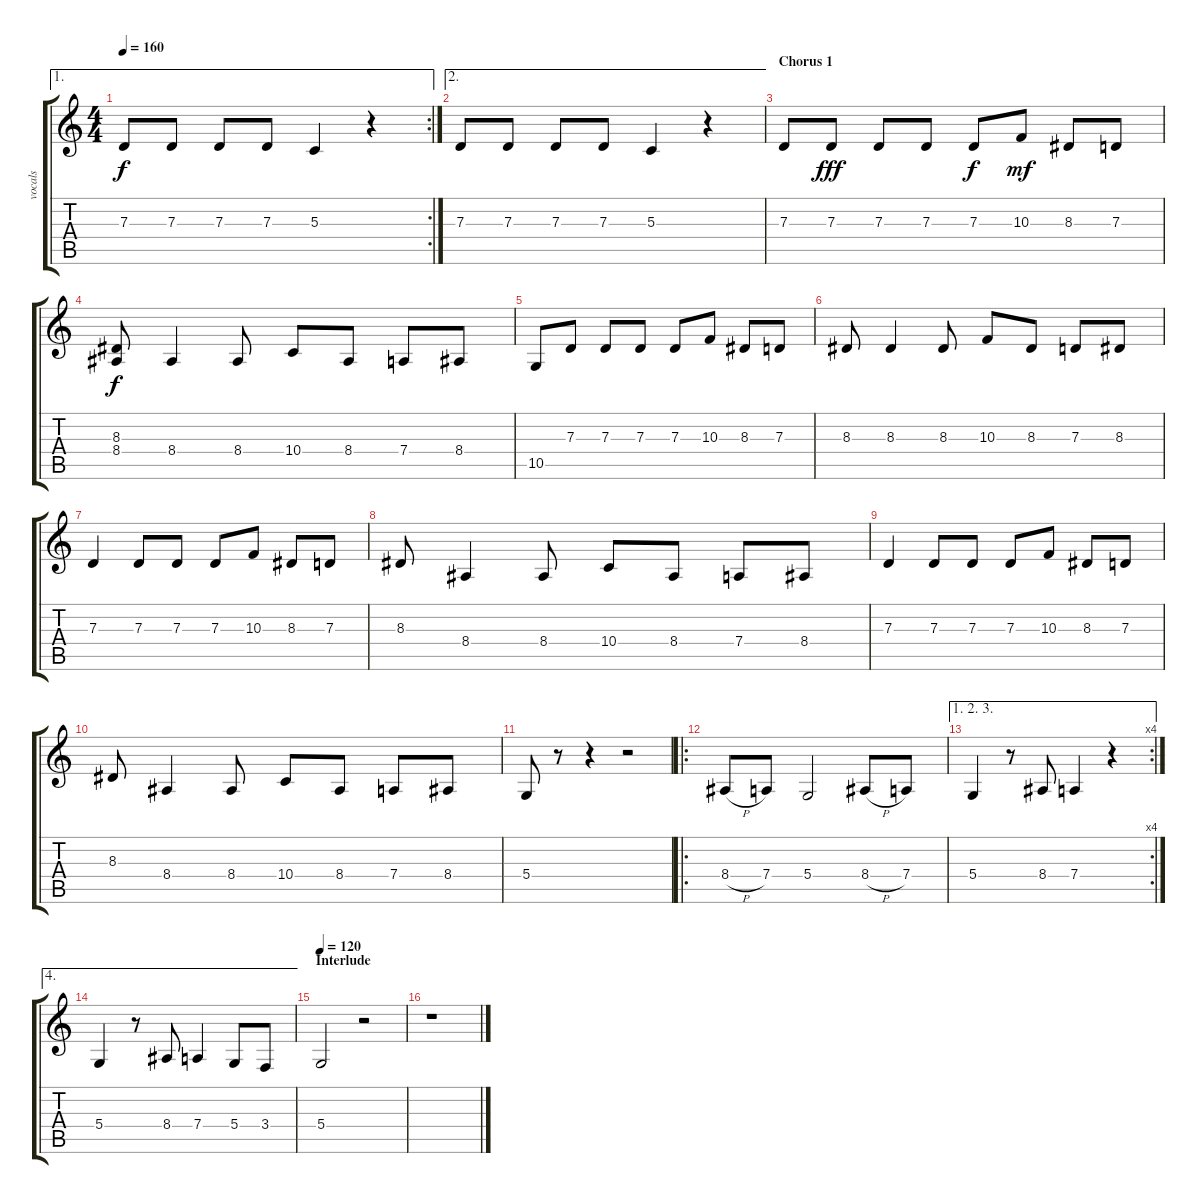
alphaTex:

\track ("vocals" "vocals") {instrument voiceoohs}
\staff {score tabs}
\tuning (E4 B3 G3 D3 A2 E2) {hide}
\ae 1
\rc 2
\ts (4 4)
\tempo 160
\clef g2
\ks c
7.3.8{dy f} 7.3.8 7.3.8 7.3.8 5.3.4 r.4 |
\ae 2
7.3.8 7.3.8 7.3.8 7.3.8 5.3.4 r.4 |
\section ("" "Chorus 1")
7.3.8 7.3.8{dy fff} 7.3.8 7.3.8 7.3.8{dy f} 10.3.8{dy mf} 8.3.8 7.3.8 |
(8.3 8.4).8{dy f} 8.4.4 8.4.8 10.4.8 8.4.8 7.4.8 8.4.8 |
10.5.8 7.3.8 7.3.8 7.3.8 7.3.8 10.3.8 8.3.8 7.3.8 |
8.3.8 8.3.4 8.3.8 10.3.8 8.3.8 7.3.8 8.3.8 |
7.3.4 7.3.8 7.3.8 7.3.8 10.3.8 8.3.8 7.3.8 |
8.3.8 8.4.4 8.4.8 10.4.8 8.4.8 7.4.8 8.4.8 |
7.3.4 7.3.8 7.3.8 7.3.8 10.3.8 8.3.8 7.3.8 |
8.3.8 8.4.4 8.4.8 10.4.8 8.4.8 7.4.8 8.4.8 |
5.4.8 r.8 r.4 r.2 |
\ro
8.4{h}.8 7.4.8 5.4.2 8.4{h}.8 7.4.8 |
\ae (1 2 3)
\rc 4
5.4.4 r.8 8.4.8 7.4.4 r.4 |
\ae 4
5.4.4 r.8 8.4.8 7.4.4 5.4.8 3.4.8 |
\section ("" "Interlude")
\tempo 120
5.4.2 r.2 |
r.1
